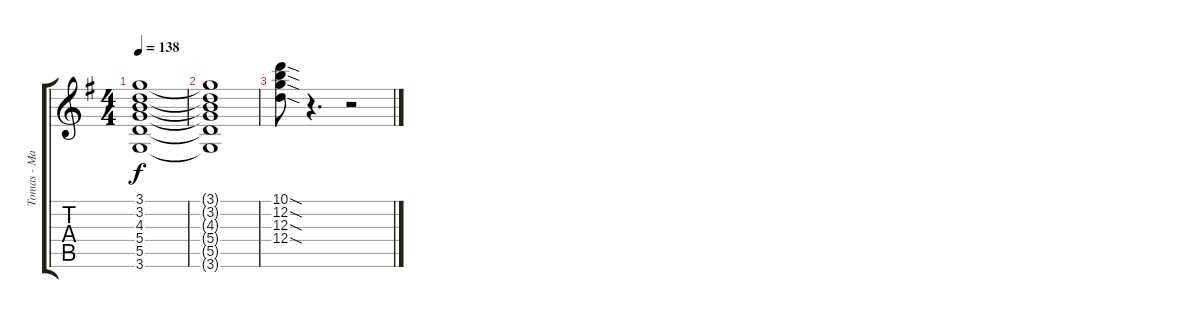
\track ("Tomas - Main Guitar" "Tomas - Ma") {instrument electricguitarclean}
\staff {score tabs}
\tuning (E4 B3 G3 D3 A2 E2) {hide}
\ts (4 4)
\tempo 138
\clef g2
\ks g
(3.1{t} 3.2{t} 4.3{t} 5.4{t} 5.5{t} 3.6{t}).1{dy f} |
(3.1{t} 3.2{t} 4.3{t} 5.4{t} 5.5{t} 3.6{t}).1 |
(10.1{sod} 12.2{sod} 12.3{sod} 12.4{sod}).8{volume 14} r.4{d} r.2
